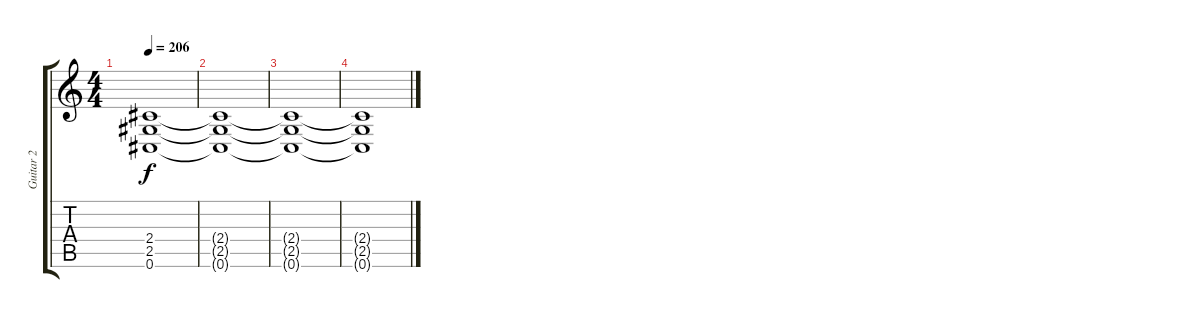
\track ("Guitar 2" "Guitar 2") {instrument distortionguitar}
\staff {score tabs}
\tuning (Db4 Ab3 E3 B2 Gb2 Db2) {hide}
\ts (4 4)
\tempo 206
\clef g2
\ks c
(2.4 2.5 0.6).1{dy f volume 0} |
(2.4{t} 2.5{t} 0.6{t}).1 |
(2.4{t} 2.5{t} 0.6{t}).1 |
(2.4{t} 2.5{t} 0.6{t}).1
